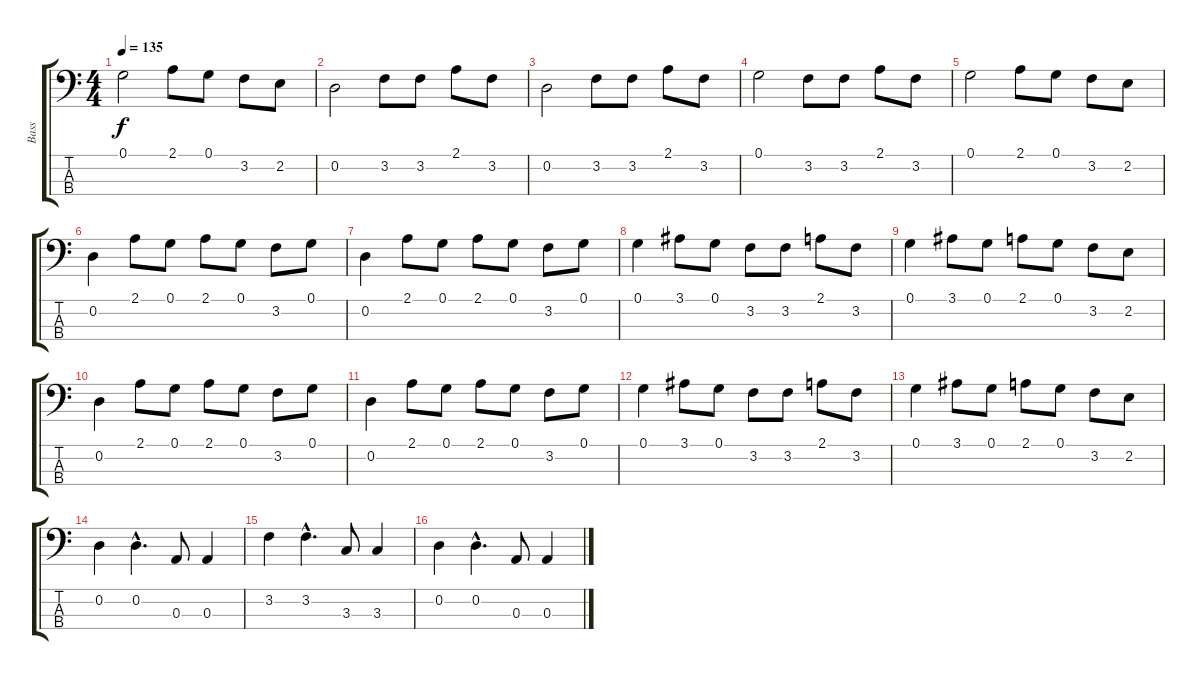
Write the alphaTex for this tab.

\track ("Bass" "Bass") {instrument electricbassfinger}
\staff {score tabs}
\tuning (G2 D2 A1 E1) {hide}
\ts (4 4)
\tempo 135
\clef f4
\ks c
0.1.2{dy f} 2.1.8 0.1.8 3.2.8 2.2.8 |
0.2.2 3.2.8 3.2.8 2.1.8 3.2.8 |
0.2.2 3.2.8 3.2.8 2.1.8 3.2.8 |
0.1.2 3.2.8 3.2.8 2.1.8 3.2.8 |
0.1.2 2.1.8 0.1.8 3.2.8 2.2.8 |
0.2.4 2.1.8 0.1.8 2.1.8 0.1.8 3.2.8 0.1.8 |
0.2.4 2.1.8 0.1.8 2.1.8 0.1.8 3.2.8 0.1.8 |
0.1.4 3.1.8 0.1.8 3.2.8 3.2.8 2.1.8 3.2.8 |
0.1.4 3.1.8 0.1.8 2.1.8 0.1.8 3.2.8 2.2.8 |
0.2.4 2.1.8 0.1.8 2.1.8 0.1.8 3.2.8 0.1.8 |
0.2.4 2.1.8 0.1.8 2.1.8 0.1.8 3.2.8 0.1.8 |
0.1.4 3.1.8 0.1.8 3.2.8 3.2.8 2.1.8 3.2.8 |
0.1.4 3.1.8 0.1.8 2.1.8 0.1.8 3.2.8 2.2.8 |
0.2.4 0.2{hac}.4{d} 0.3.8 0.3.4 |
3.2.4 3.2{hac}.4{d} 3.3.8 3.3.4 |
0.2.4 0.2{hac}.4{d} 0.3.8 0.3.4
